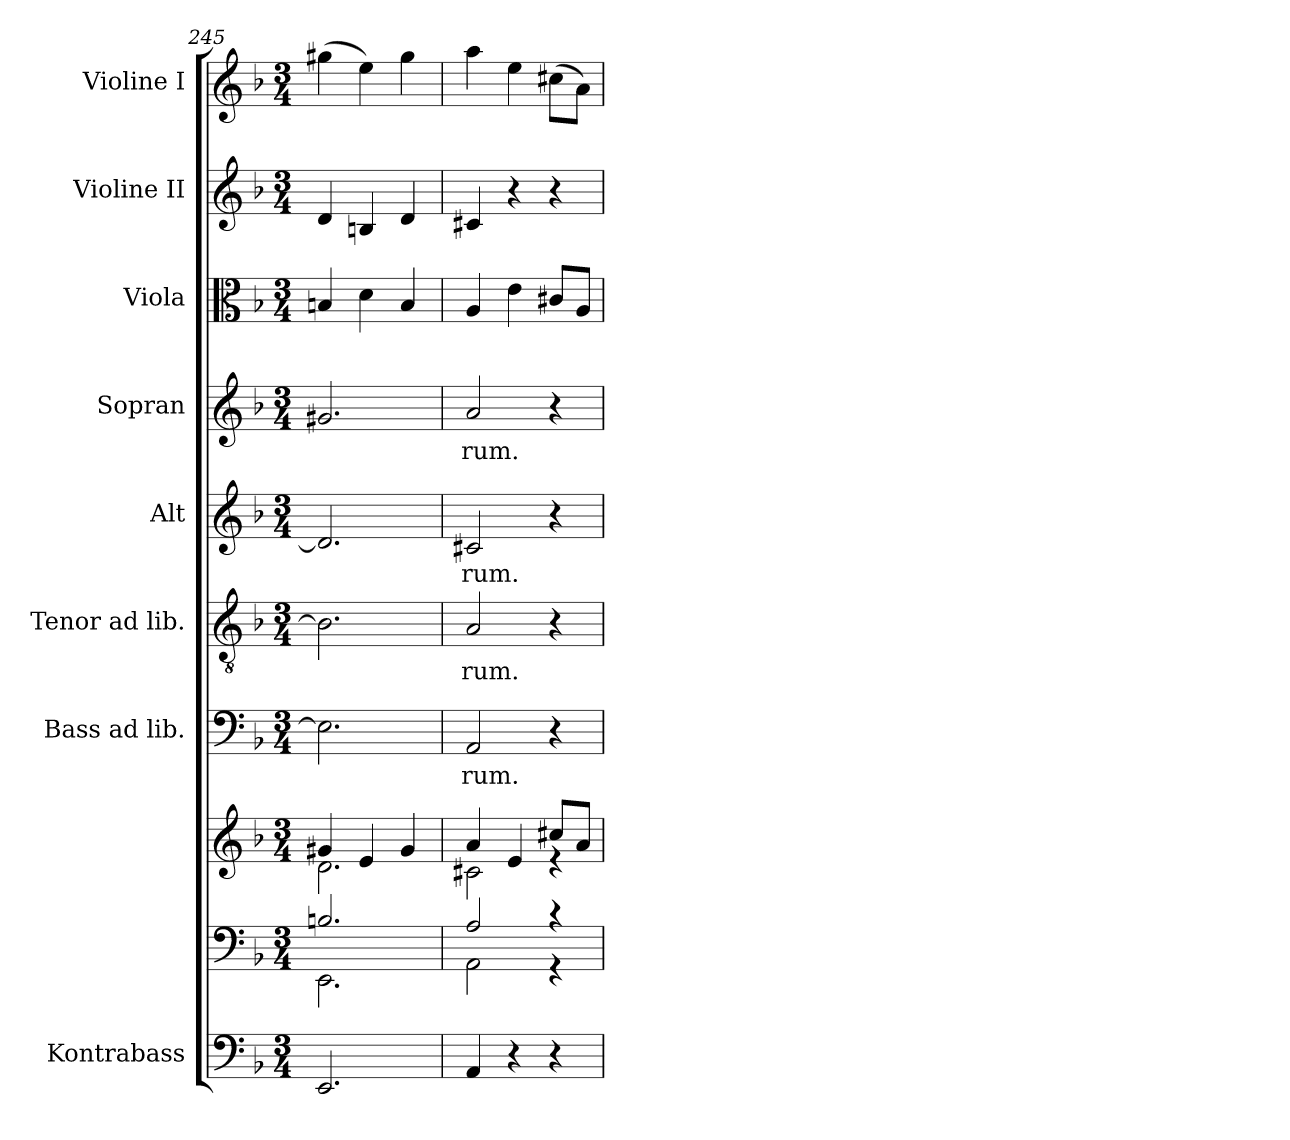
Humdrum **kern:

**kern	**kern	**kern	**kern	**text	**kern	**text	**kern	**text	**kern	**text	**kern	**kern	**kern
*part9	*part8	*part8	*part7	*part7	*part6	*part6	*part5	*part5	*part4	*part4	*part3	*part2	*part1
*staff10	*staff9	*staff8	*staff7	*staff7	*staff6	*staff6	*staff5	*staff5	*staff4	*staff4	*staff3	*staff2	*staff1
*I"Kontrabass	*	*	*I"Bass ad lib.	*	*I"Tenor ad lib.	*	*I"Alt	*	*I"Sopran	*	*I"Viola	*I"Violine II	*I"Violine I
*I'Kb.	*	*	*I'B.	*	*I'T.	*	*I'A.	*	*I'S.	*	*I'Vla.	*I'Vl. II	*I'Vl. I
*clefF4	*clefF4	*clefG2	*clefF4	*	*clefGv2	*	*clefG2	*	*clefG2	*	*clefC3	*clefG2	*clefG2
*ITrd7c12	*	*	*	*	*	*	*	*	*	*	*	*	*
*k[b-]	*k[b-]	*k[b-]	*k[b-]	*	*k[b-]	*	*k[b-]	*	*k[b-]	*	*k[b-]	*k[b-]	*k[b-]
*F:	*F:	*F:	*F:	*	*F:	*	*F:	*	*F:	*	*F:	*F:	*F:
*M3/4	*M3/4	*M3/4	*M3/4	*	*M3/4	*	*M3/4	*	*M3/4	*	*M3/4	*M3/4	*M3/4
=245	=245	=245	=245	=245	=245	=245	=245	=245	=245	=245	=245	=245	=245
*	*^	*^	*	*	*	*	*	*	*	*	*	*	*
2.EEE/	2.Bn/	2.EE\	4g#X/	2.d\	2.E\]	.	2.B\]	.	2.d/]	.	2.g#X/	.	4Bn/	4d/	(>4gg#X\
.	.	.	4e/	.	.	.	.	.	.	.	.	.	4d\	4Bn/	4ee\)
.	.	.	4g#/	.	.	.	.	.	.	.	.	.	4B/	4d/	4gg#\
=246	=246	=246	=246	=246	=246	=246	=246	=246	=246	=246	=246	=246	=246	=246	=246
!	!	!	!	!	!	!LO:LY:b	!	!LO:LY:b	!	!LO:LY:b	!	!LO:LY:b	!	!	!
4AAA/	2A/	2AA\	4a/	2c#X\	2AA/	-rum.	2A/	-rum.	2c#X/	-rum.	2a/	-rum.	4A/	4c#X/	4aa\
4r	.	.	4e/	.	.	.	.	.	.	.	.	.	4e\	4r	4ee\
4r	4r	4r	8cc#X/L	4re	4r	.	4r	.	4r	.	4r	.	8c#X/L	4r	(>8cc#X\L
.	.	.	8a/J	.	.	.	.	.	.	.	.	.	8A/J	.	8a\J)
*	*v	*v	*	*	*	*	*	*	*	*	*	*	*	*	*
*	*	*v	*v	*	*	*	*	*	*	*	*	*	*	*
=	=	=	=	=	=	=	=	=	=	=	=	=	=
*-	*-	*-	*-	*-	*-	*-	*-	*-	*-	*-	*-	*-	*-
